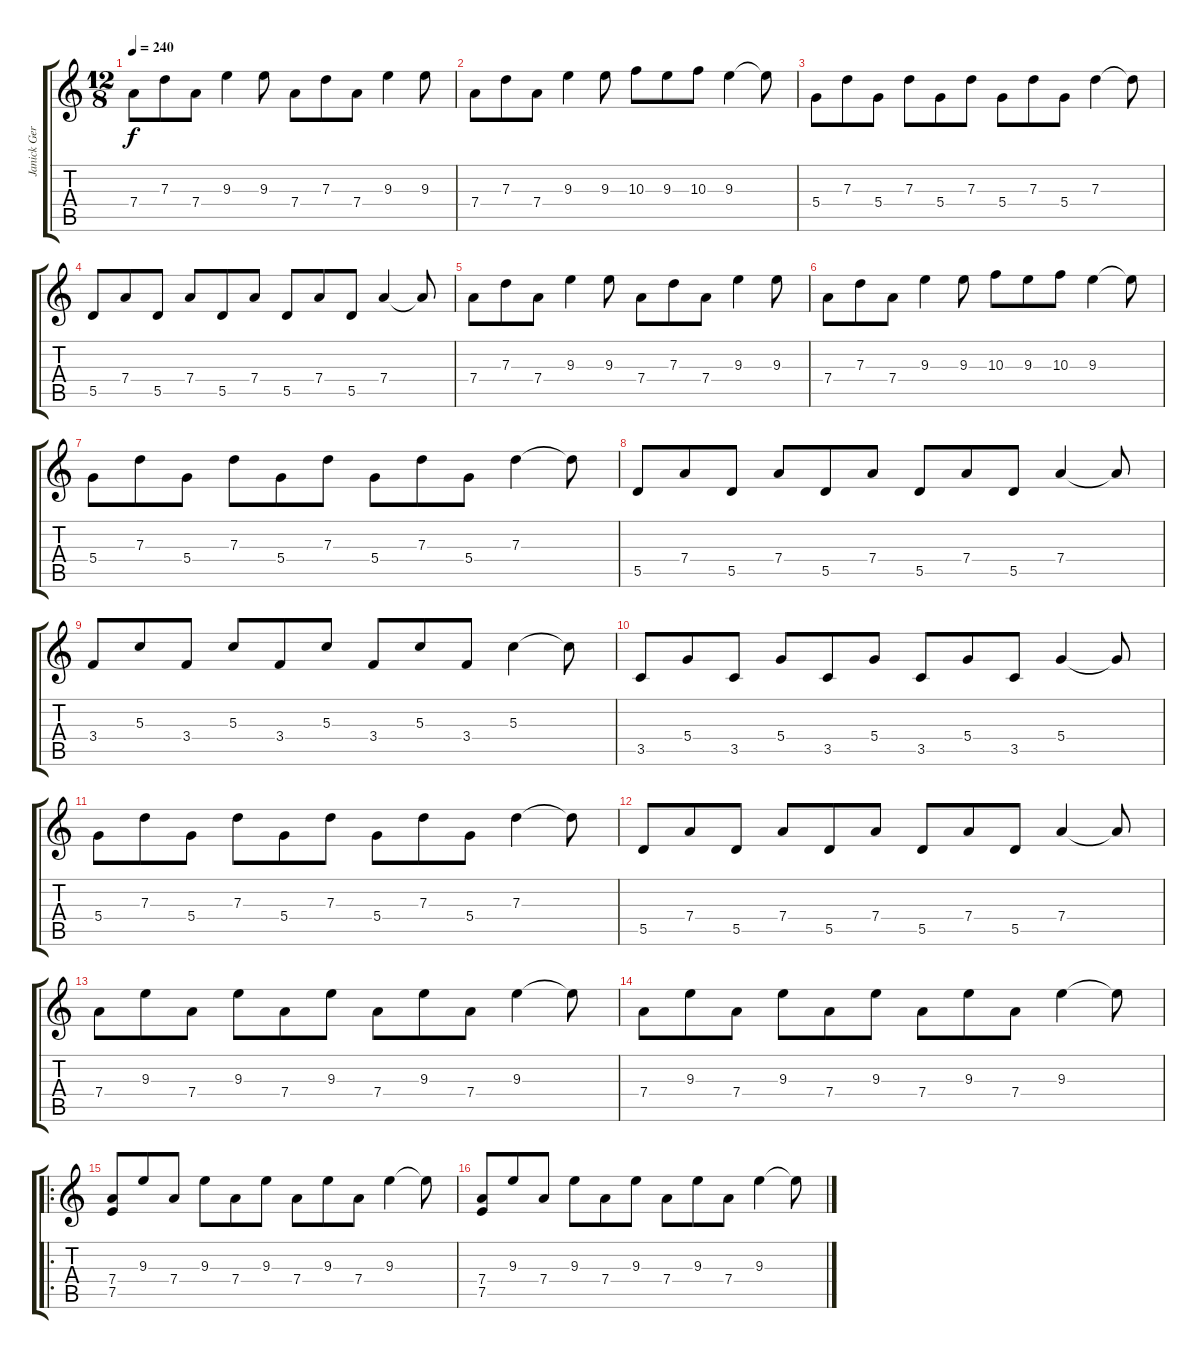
\track ("Janick Gers (Guitar Clean)" "Janick Ger") {instrument electricguitarclean}
\staff {score tabs}
\tuning (E4 B3 G3 D3 A2 E2) {hide}
\ts (12 8)
\tempo 240
\clef g2
\ks c
7.4.8{dy f} 7.3.8 7.4.8 9.3.4 9.3.8 7.4.8 7.3.8 7.4.8 9.3.4 9.3.8 |
7.4.8 7.3.8 7.4.8 9.3.4 9.3.8 10.3.8 9.3.8 10.3.8 9.3.4 9.3{t}.8 |
5.4.8 7.3.8 5.4.8 7.3.8 5.4.8 7.3.8 5.4.8 7.3.8 5.4.8 7.3.4 7.3{t}.8 |
5.5.8 7.4.8 5.5.8 7.4.8 5.5.8 7.4.8 5.5.8 7.4.8 5.5.8 7.4.4 7.4{t}.8 |
7.4.8 7.3.8 7.4.8 9.3.4 9.3.8 7.4.8 7.3.8 7.4.8 9.3.4 9.3.8 |
7.4.8 7.3.8 7.4.8 9.3.4 9.3.8 10.3.8 9.3.8 10.3.8 9.3.4 9.3{t}.8 |
5.4.8 7.3.8 5.4.8 7.3.8 5.4.8 7.3.8 5.4.8 7.3.8 5.4.8 7.3.4 7.3{t}.8 |
5.5.8 7.4.8 5.5.8 7.4.8 5.5.8 7.4.8 5.5.8 7.4.8 5.5.8 7.4.4 7.4{t}.8 |
3.4.8 5.3.8 3.4.8 5.3.8 3.4.8 5.3.8 3.4.8 5.3.8 3.4.8 5.3.4 5.3{t}.8 |
3.5.8 5.4.8 3.5.8 5.4.8 3.5.8 5.4.8 3.5.8 5.4.8 3.5.8 5.4.4 5.4{t}.8 |
5.4.8 7.3.8 5.4.8 7.3.8 5.4.8 7.3.8 5.4.8 7.3.8 5.4.8 7.3.4 7.3{t}.8 |
5.5.8 7.4.8 5.5.8 7.4.8 5.5.8 7.4.8 5.5.8 7.4.8 5.5.8 7.4.4 7.4{t}.8 |
7.4.8 9.3.8 7.4.8 9.3.8 7.4.8 9.3.8 7.4.8 9.3.8 7.4.8 9.3.4 9.3{t}.8 |
7.4.8 9.3.8 7.4.8 9.3.8 7.4.8 9.3.8 7.4.8 9.3.8 7.4.8 9.3.4 9.3{t}.8 |
\ro
(7.4 7.5).8 9.3.8 7.4.8 9.3.8 7.4.8 9.3.8 7.4.8 9.3.8 7.4.8 9.3.4 9.3{t}.8 |
(7.4 7.5).8 9.3.8 7.4.8 9.3.8 7.4.8 9.3.8 7.4.8 9.3.8 7.4.8 9.3.4 9.3{t}.8
